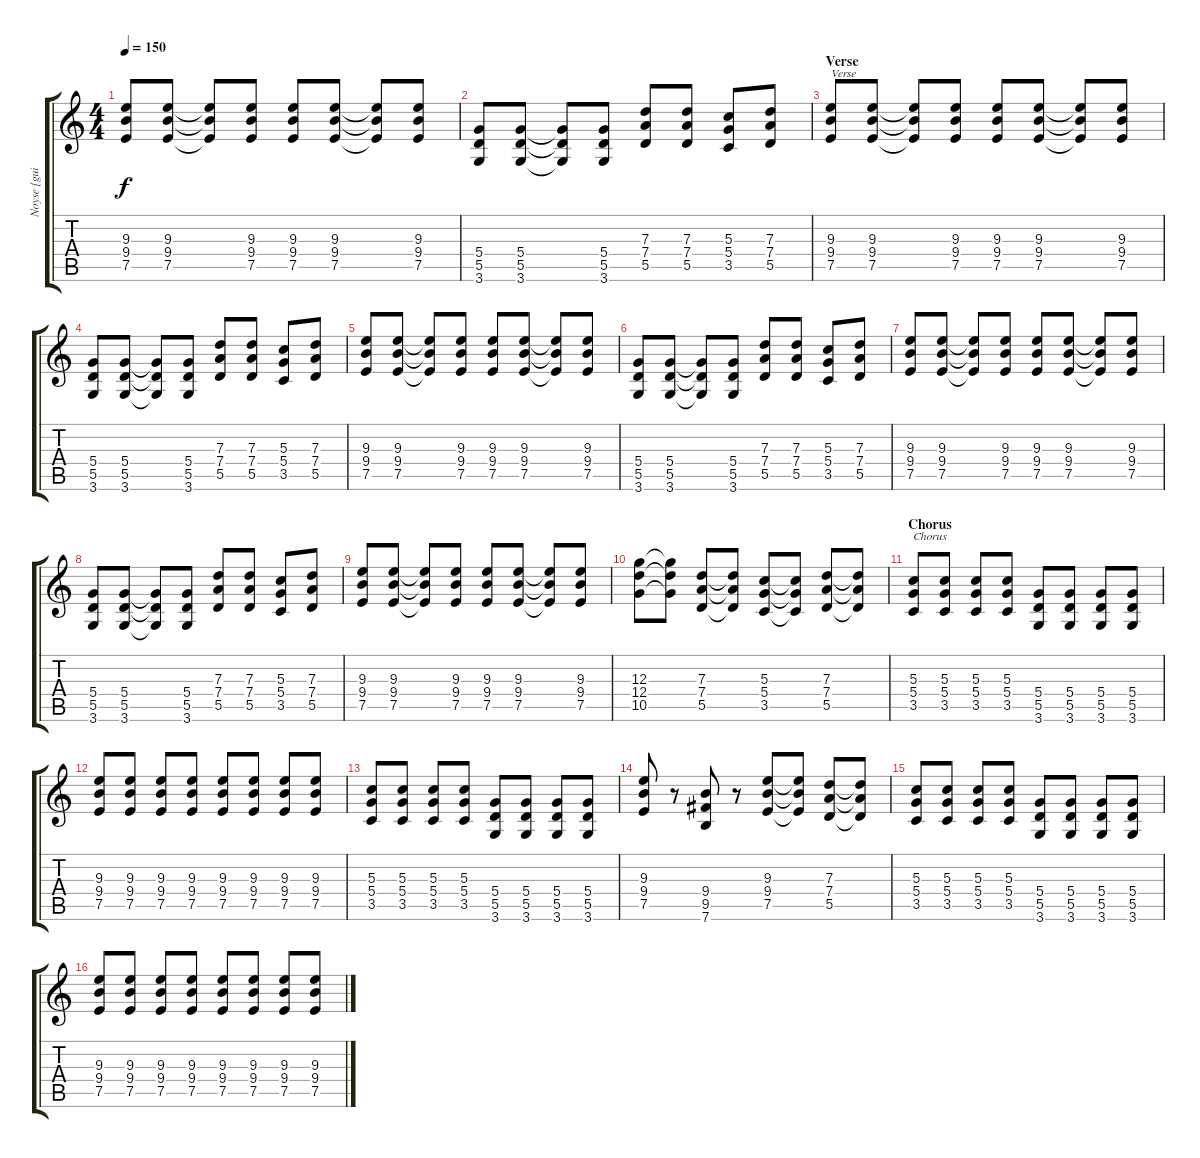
\track ("Noyse [guitar]" "Noyse [gui") {instrument distortionguitar}
\staff {score tabs}
\tuning (E4 B3 G3 D3 A2 E2) {hide}
\ts (4 4)
\tempo 150
\clef g2
\ks c
(9.3 9.4 7.5).8{dy f} (9.3 9.4 7.5).8 (9.3{t} 9.4{t} 7.5{t}).8 (9.3 9.4 7.5).8 (9.3 9.4 7.5).8 (9.3 9.4 7.5).8 (9.3{t} 9.4{t} 7.5{t}).8 (9.3 9.4 7.5).8 |
(5.4 5.5 3.6).8 (5.4 5.5 3.6).8 (5.4{t} 5.5{t} 3.6{t}).8 (5.4 5.5 3.6).8 (7.3 7.4 5.5).8 (7.3 7.4 5.5).8 (5.3 5.4 3.5).8 (7.3 7.4 5.5).8 |
\section ("" "Verse")
(9.3 9.4 7.5).8{txt "Verse"} (9.3 9.4 7.5).8 (9.3{t} 9.4{t} 7.5{t}).8 (9.3 9.4 7.5).8 (9.3 9.4 7.5).8 (9.3 9.4 7.5).8 (9.3{t} 9.4{t} 7.5{t}).8 (9.3 9.4 7.5).8 |
(5.4 5.5 3.6).8 (5.4 5.5 3.6).8 (5.4{t} 5.5{t} 3.6{t}).8 (5.4 5.5 3.6).8 (7.3 7.4 5.5).8 (7.3 7.4 5.5).8 (5.3 5.4 3.5).8 (7.3 7.4 5.5).8 |
(9.3 9.4 7.5).8 (9.3 9.4 7.5).8 (9.3{t} 9.4{t} 7.5{t}).8 (9.3 9.4 7.5).8 (9.3 9.4 7.5).8 (9.3 9.4 7.5).8 (9.3{t} 9.4{t} 7.5{t}).8 (9.3 9.4 7.5).8 |
(5.4 5.5 3.6).8 (5.4 5.5 3.6).8 (5.4{t} 5.5{t} 3.6{t}).8 (5.4 5.5 3.6).8 (7.3 7.4 5.5).8 (7.3 7.4 5.5).8 (5.3 5.4 3.5).8 (7.3 7.4 5.5).8 |
(9.3 9.4 7.5).8 (9.3 9.4 7.5).8 (9.3{t} 9.4{t} 7.5{t}).8 (9.3 9.4 7.5).8 (9.3 9.4 7.5).8 (9.3 9.4 7.5).8 (9.3{t} 9.4{t} 7.5{t}).8 (9.3 9.4 7.5).8 |
(5.4 5.5 3.6).8 (5.4 5.5 3.6).8 (5.4{t} 5.5{t} 3.6{t}).8 (5.4 5.5 3.6).8 (7.3 7.4 5.5).8 (7.3 7.4 5.5).8 (5.3 5.4 3.5).8 (7.3 7.4 5.5).8 |
(9.3 9.4 7.5).8 (9.3 9.4 7.5).8 (9.3{t} 9.4{t} 7.5{t}).8 (9.3 9.4 7.5).8 (9.3 9.4 7.5).8 (9.3 9.4 7.5).8 (9.3{t} 9.4{t} 7.5{t}).8 (9.3 9.4 7.5).8 |
(12.3 12.4 10.5).8 (12.3{t} 12.4{t} 10.5{t}).8 (7.3 7.4 5.5).8 (7.3{t} 7.4{t} 5.5{t}).8 (5.3 5.4 3.5).8 (5.3{t} 5.4{t} 3.5{t}).8 (7.3 7.4 5.5).8 (7.3{t} 7.4{t} 5.5{t}).8 |
\section ("" "Chorus")
(5.3 5.4 3.5).8{txt "Chorus"} (5.3 5.4 3.5).8 (5.3 5.4 3.5).8 (5.3 5.4 3.5).8 (5.4 5.5 3.6).8 (5.4 5.5 3.6).8 (5.4 5.5 3.6).8 (5.4 5.5 3.6).8 |
(9.3 9.4 7.5).8 (9.3 9.4 7.5).8 (9.3 9.4 7.5).8 (9.3 9.4 7.5).8 (9.3 9.4 7.5).8 (9.3 9.4 7.5).8 (9.3 9.4 7.5).8 (9.3 9.4 7.5).8 |
(5.3 5.4 3.5).8 (5.3 5.4 3.5).8 (5.3 5.4 3.5).8 (5.3 5.4 3.5).8 (5.4 5.5 3.6).8 (5.4 5.5 3.6).8 (5.4 5.5 3.6).8 (5.4 5.5 3.6).8 |
(9.3 9.4 7.5).8 r.8 (9.4 9.5 7.6).8 r.8 (9.3 9.4 7.5).8 (9.3{t} 9.4{t} 7.5{t}).8 (7.3 7.4 5.5).8 (7.3{t} 7.4{t} 5.5{t}).8 |
(5.3 5.4 3.5).8 (5.3 5.4 3.5).8 (5.3 5.4 3.5).8 (5.3 5.4 3.5).8 (5.4 5.5 3.6).8 (5.4 5.5 3.6).8 (5.4 5.5 3.6).8 (5.4 5.5 3.6).8 |
(9.3 9.4 7.5).8 (9.3 9.4 7.5).8 (9.3 9.4 7.5).8 (9.3 9.4 7.5).8 (9.3 9.4 7.5).8 (9.3 9.4 7.5).8 (9.3 9.4 7.5).8 (9.3 9.4 7.5).8
